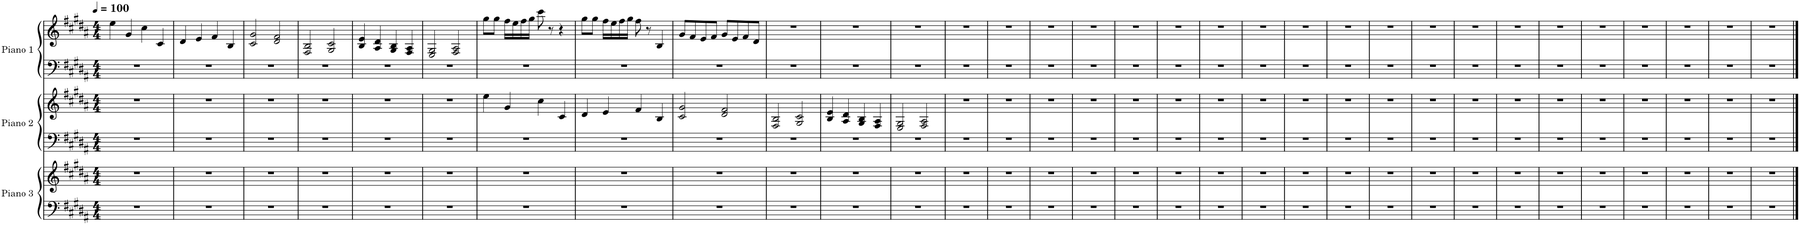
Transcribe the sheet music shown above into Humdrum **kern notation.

**kern	**kern	**kern	**kern	**kern	**kern
*part3	*part3	*part2	*part2	*part1	*part1
*staff6	*staff5	*staff4	*staff3	*staff2	*staff1
*I"Piano 3	*	*I"Piano 2	*	*I"Piano 1	*
*I'Pno. 3	*	*I'Pno. 2	*	*I'Pno. 1	*
*clefF4	*clefG2	*clefF4	*clefG2	*clefF4	*clefG2
*k[f#c#g#d#a#]	*k[f#c#g#d#a#]	*k[f#c#g#d#a#]	*k[f#c#g#d#a#]	*k[f#c#g#d#a#]	*k[f#c#g#d#a#]
*M4/4	*M4/4	*M4/4	*M4/4	*M4/4	*M4/4
*MM100	*MM100	*MM100	*MM100	*MM100	*MM100
=1	=1	=1	=1	=1	=1
1r	1r	1r	1r	1r	4ee\
.	.	.	.	.	4g#/
.	.	.	.	.	4cc#\
.	.	.	.	.	4c#/
=2	=2	=2	=2	=2	=2
1r	1r	1r	1r	1r	4d#/
.	.	.	.	.	4e/
.	.	.	.	.	4f#/
.	.	.	.	.	4B/
=3	=3	=3	=3	=3	=3
1r	1r	1r	1r	1r	2c#/ 2g#/
.	.	.	.	.	2d#/ 2f#/
=4	=4	=4	=4	=4	=4
1r	1r	1r	1r	1r	2F#/ 2B/
.	.	.	.	.	2G#/ 2c#/
=5	=5	=5	=5	=5	=5
1r	1r	1r	1r	1r	4B/ 4e/
.	.	.	.	.	4A#/ 4d#/
.	.	.	.	.	4G#/ 4B/
.	.	.	.	.	4F#/ 4A#/
=6	=6	=6	=6	=6	=6
1r	1r	1r	1r	1r	2E/ 2G#/
.	.	.	.	.	2F#/ 2A#/
=7	=7	=7	=7	=7	=7
1r	1r	1r	4ee\	1r	8gg#\L
.	.	.	.	.	8gg#\J
.	.	.	4g#/	.	16ff#\LL
.	.	.	.	.	16ee\
.	.	.	.	.	16ff#\
.	.	.	.	.	16gg#\JJ
.	.	.	4cc#\	.	8ccc#\
.	.	.	.	.	8r
.	.	.	4c#/	.	4r
=8	=8	=8	=8	=8	=8
1r	1r	1r	4d#/	1r	8gg#\L
.	.	.	.	.	8gg#\J
.	.	.	4e/	.	16ff#\LL
.	.	.	.	.	16ee\
.	.	.	.	.	16ff#\
.	.	.	.	.	16gg#\JJ
.	.	.	4f#/	.	8ff#\
.	.	.	.	.	8r
.	.	.	4B/	.	4B/
=9	=9	=9	=9	=9	=9
1r	1r	1r	2c#/ 2g#/	1r	8g#/L
.	.	.	.	.	8f#/
.	.	.	.	.	8e/
.	.	.	.	.	8f#/J
.	.	.	2d#/ 2f#/	.	8g#/L
.	.	.	.	.	8e/
.	.	.	.	.	8f#/
.	.	.	.	.	8d#/J
=10	=10	=10	=10	=10	=10
1r	1r	1r	2F#/ 2B/	1r	1r
.	.	.	2G#/ 2c#/	.	.
=11	=11	=11	=11	=11	=11
1r	1r	1r	4B/ 4e/	1r	1r
.	.	.	4A#/ 4d#/	.	.
.	.	.	4G#/ 4B/	.	.
.	.	.	4F#/ 4A#/	.	.
=12	=12	=12	=12	=12	=12
1r	1r	1r	2E/ 2G#/	1r	1r
.	.	.	2F#/ 2A#/	.	.
=13	=13	=13	=13	=13	=13
1r	1r	1r	1r	1r	1r
=14	=14	=14	=14	=14	=14
1r	1r	1r	1r	1r	1r
=15	=15	=15	=15	=15	=15
1r	1r	1r	1r	1r	1r
=16	=16	=16	=16	=16	=16
1r	1r	1r	1r	1r	1r
=17	=17	=17	=17	=17	=17
1r	1r	1r	1r	1r	1r
=18	=18	=18	=18	=18	=18
1r	1r	1r	1r	1r	1r
=19	=19	=19	=19	=19	=19
1r	1r	1r	1r	1r	1r
=20	=20	=20	=20	=20	=20
1r	1r	1r	1r	1r	1r
=21	=21	=21	=21	=21	=21
1r	1r	1r	1r	1r	1r
=22	=22	=22	=22	=22	=22
1r	1r	1r	1r	1r	1r
=23	=23	=23	=23	=23	=23
1r	1r	1r	1r	1r	1r
=24	=24	=24	=24	=24	=24
1r	1r	1r	1r	1r	1r
=25	=25	=25	=25	=25	=25
1r	1r	1r	1r	1r	1r
=26	=26	=26	=26	=26	=26
1r	1r	1r	1r	1r	1r
=27	=27	=27	=27	=27	=27
1r	1r	1r	1r	1r	1r
=28	=28	=28	=28	=28	=28
1r	1r	1r	1r	1r	1r
=29	=29	=29	=29	=29	=29
1r	1r	1r	1r	1r	1r
=30	=30	=30	=30	=30	=30
1r	1r	1r	1r	1r	1r
=31	=31	=31	=31	=31	=31
1r	1r	1r	1r	1r	1r
=32	=32	=32	=32	=32	=32
1r	1r	1r	1r	1r	1r
==	==	==	==	==	==
*-	*-	*-	*-	*-	*-
